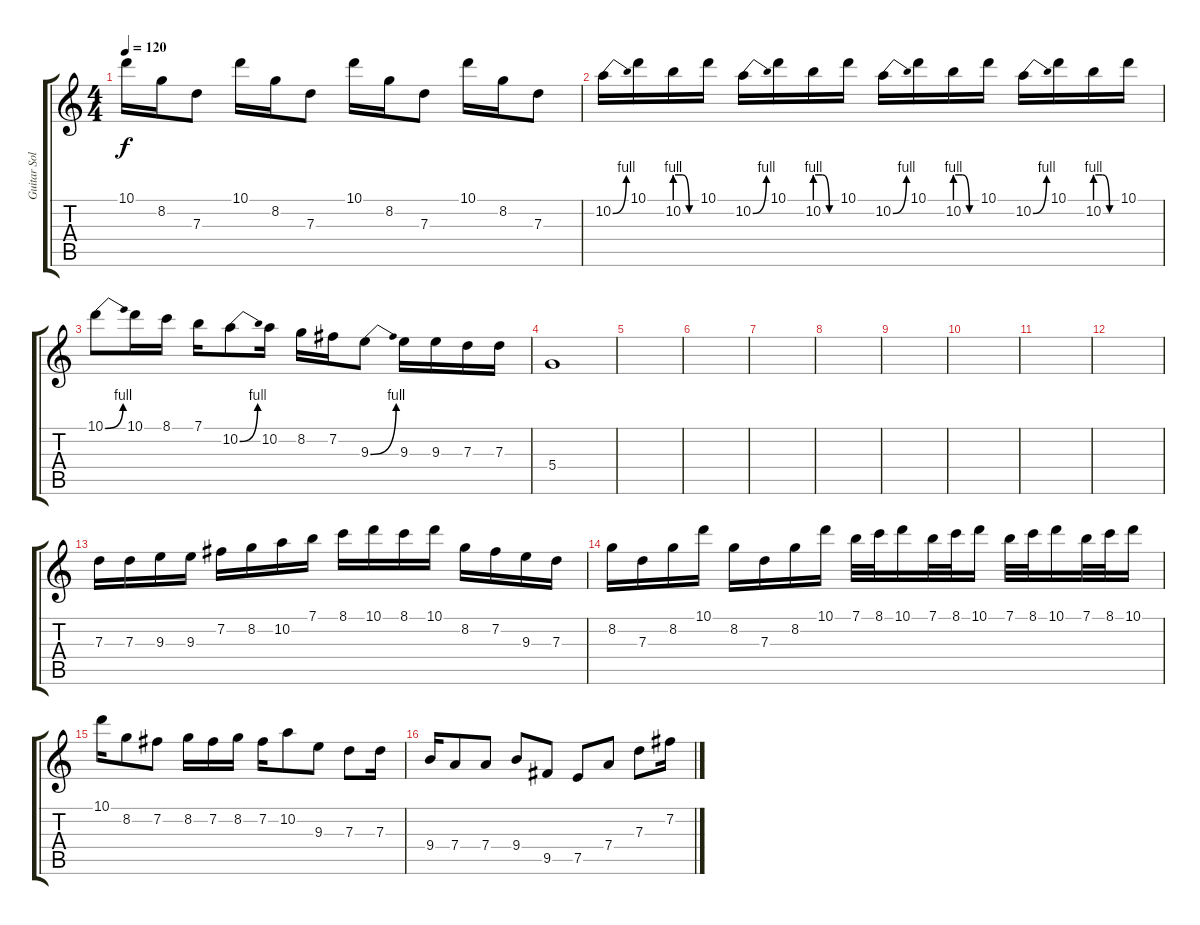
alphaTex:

\track ("Guitar Solo 1" "Guitar Sol") {instrument acousticguitarsteel}
\staff {score tabs}
\tuning (E4 B3 G3 D3 A2 E2) {hide}
\ts (4 4)
\tempo 120
\clef g2
\ks c
10.1.16{dy f} 8.2.16 7.3.8 10.1.16 8.2.16 7.3.8 10.1.16 8.2.16 7.3.8 10.1.16 8.2.16 7.3.8 |
10.2{be (bend 0 0 60 4)}.16 10.1.16 10.2{be (custom 0 4 20 4 40 0 60 0)}.16 10.1.16 10.2{be (bend 0 0 60 4)}.16 10.1.16 10.2{be (custom 0 4 20 4 40 0 60 0)}.16 10.1.16 10.2{be (bend 0 0 60 4)}.16 10.1.16 10.2{be (custom 0 4 20 4 40 0 60 0)}.16 10.1.16 10.2{be (bend 0 0 60 4)}.16 10.1.16 10.2{be (custom 0 4 20 4 40 0 60 0)}.16 10.1.16 |
10.1{be (bend 0 0 60 4)}.8 10.1.16 8.1.16 7.1.16 10.2{be (bend 0 0 60 4)}.8 10.2.16 8.2.16 7.2.16 9.3{be (bend 0 0 60 4)}.8 9.3.16 9.3.16 7.3.16 7.3.16 |
5.4.1 |
|
|
|
|
|
|
|
|
7.3.16 7.3.16 9.3.16 9.3.16 7.2.16 8.2.16 10.2.16 7.1.16 8.1.16 10.1.16 8.1.16 10.1.16 8.2.16 7.2.16 9.3.16 7.3.16 |
8.2.16 7.3.16 8.2.16 10.1.16 8.2.16 7.3.16 8.2.16 10.1.16 7.1.32 8.1.32 10.1.16 7.1.32 8.1.32 10.1.16 7.1.32 8.1.32 10.1.16 7.1.32 8.1.32 10.1.16 |
10.1.16 8.2.8 7.2.8 8.2.16 7.2.16 8.2.16 7.2.16 10.2.8 9.3.8 7.3.8 7.3.16 |
9.4.16 7.4.8 7.4.8 9.4.8 9.5.8 7.5.8 7.4.8 7.3.8 7.2.16
